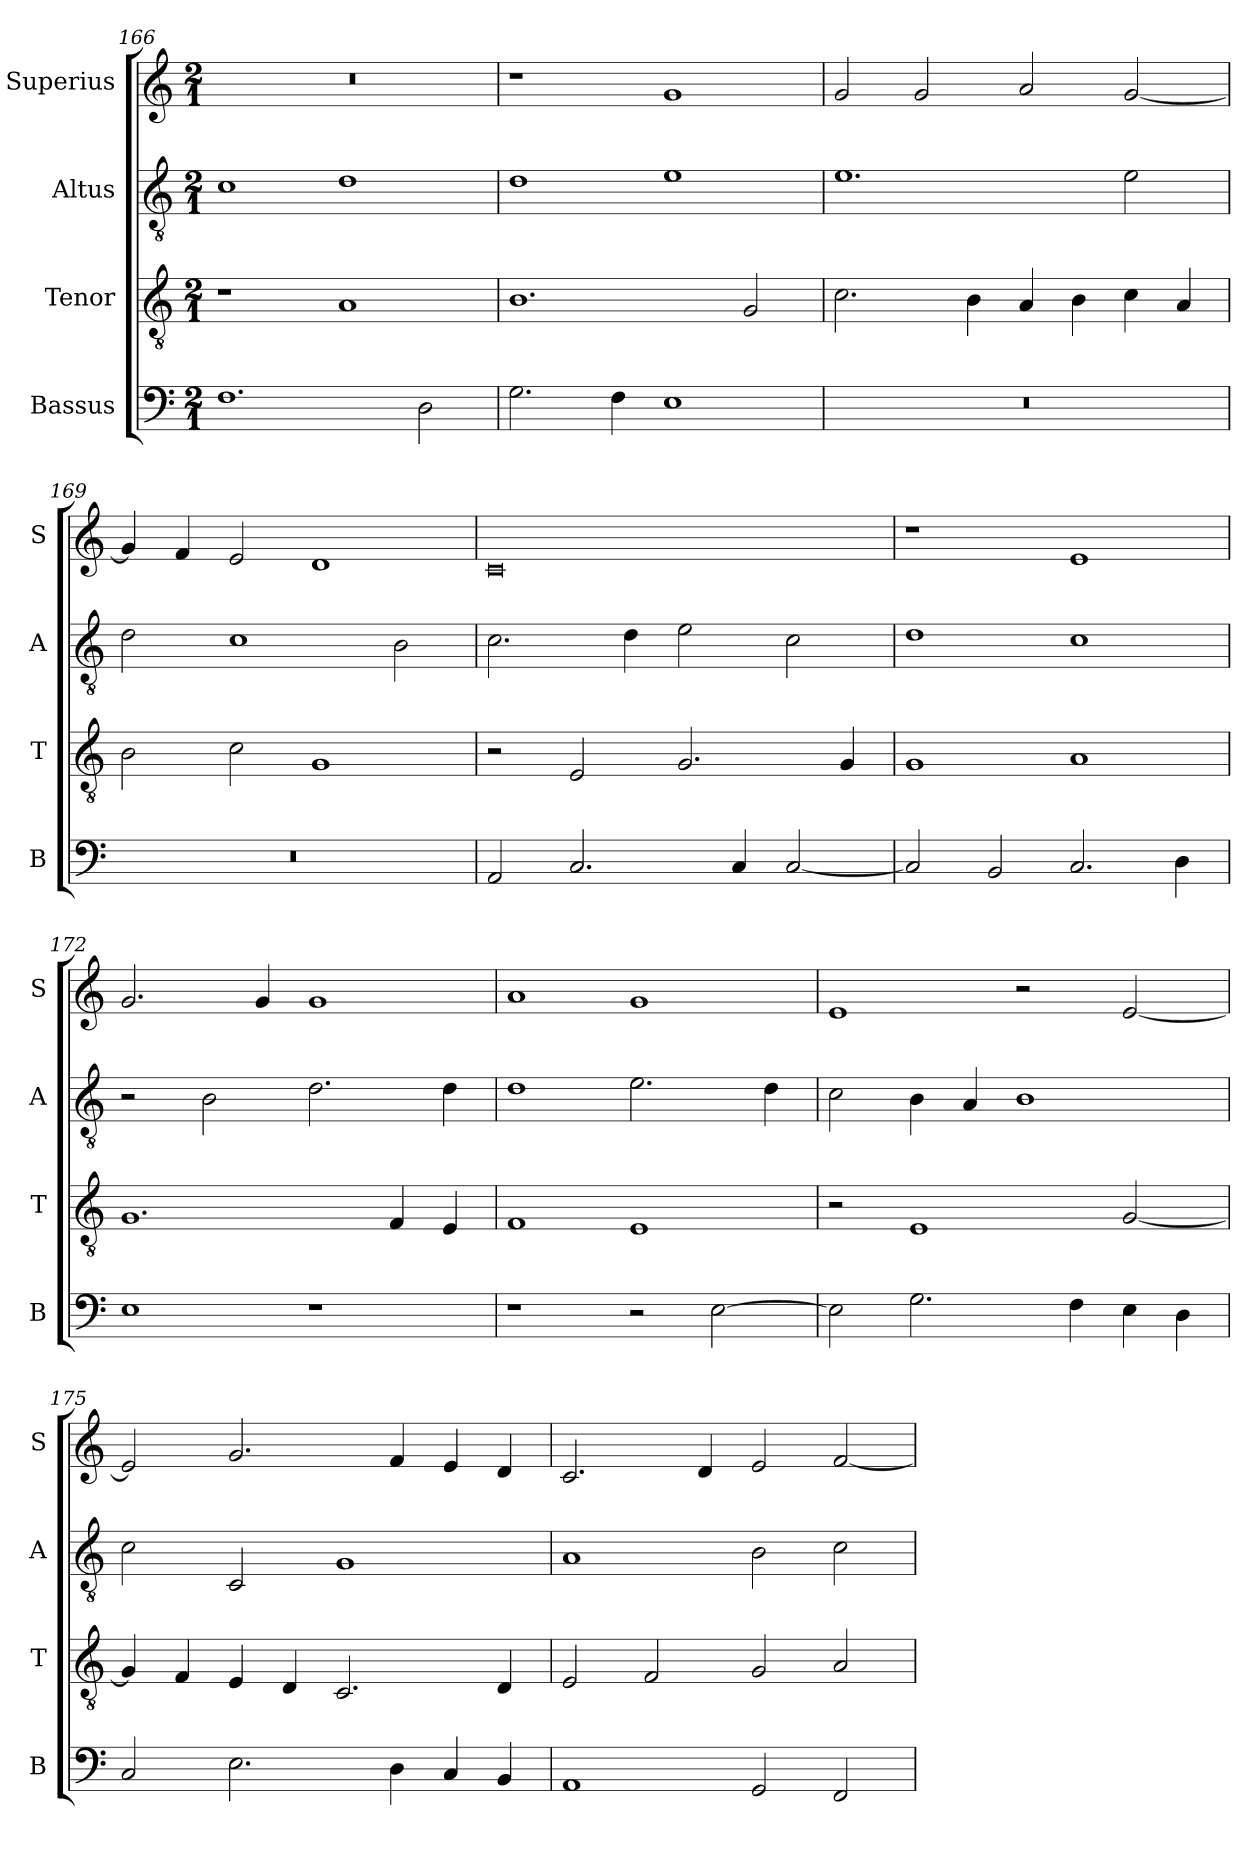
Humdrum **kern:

**kern	**kern	**kern	**kern
*part4	*part3	*part2	*part1
*staff4	*staff3	*staff2	*staff1
*I"Bassus	*I"Tenor	*I"Altus	*I"Superius
*I'B	*I'T	*I'A	*I'S
*clefF4	*clefGv2	*clefGv2	*clefG2
*k[]	*k[]	*k[]	*k[]
*M2/1	*M2/1	*M2/1	*M2/1
=166	=166	=166	=166
1.F	1r	1c	0r
.	1A	1d	.
2D	.	.	.
=167	=167	=167	=167
2.G	1.B	1d	1r
4F	.	.	.
1E	.	1e	1g
.	2G	.	.
=168	=168	=168	=168
0r	2.c	1.e	2g
.	.	.	2g
.	4B	.	.
.	4A	.	2a
.	4B	.	.
.	4c	2e	[2g
.	4A	.	.
=169	=169	=169	=169
0r	2B	2d	4g]
.	.	.	4f
.	2c	1c	2e
.	1G	.	1d
.	.	2B	.
=170	=170	=170	=170
2AA	2r	2.c	0c
2.C	2E	.	.
.	.	4d	.
.	2.G	2e	.
4C	.	.	.
[2C	.	2c	.
.	4G	.	.
=171	=171	=171	=171
2C]	1G	1d	1r
2BB	.	.	.
2.C	1A	1c	1e
4D	.	.	.
=172	=172	=172	=172
1E	1.G	2r	2.g
.	.	2B	.
.	.	.	4g
1r	.	2.d	1g
.	4F	.	.
.	4E	4d	.
=173	=173	=173	=173
1r	1F	1d	1a
2r	1E	2.e	1g
[2E	.	.	.
.	.	4d	.
=174	=174	=174	=174
2E]	2r	2c	1e
2.G	1E	4B	.
.	.	4A	.
.	.	1B	2r
4F	.	.	.
4E	[2G	.	[2e
4D	.	.	.
=175	=175	=175	=175
2C	4G]	2c	2e]
.	4F	.	.
2.E	4E	2C	2.g
.	4D	.	.
.	2.C	1G	.
4D	.	.	4f
4C	.	.	4e
4BB	4D	.	4d
=176	=176	=176	=176
1AA	2E	1A	2.c
.	2F	.	.
.	.	.	4d
2GG	2G	2B	2e
2FF	2A	2c	[2f
=	=	=	=
*-	*-	*-	*-
